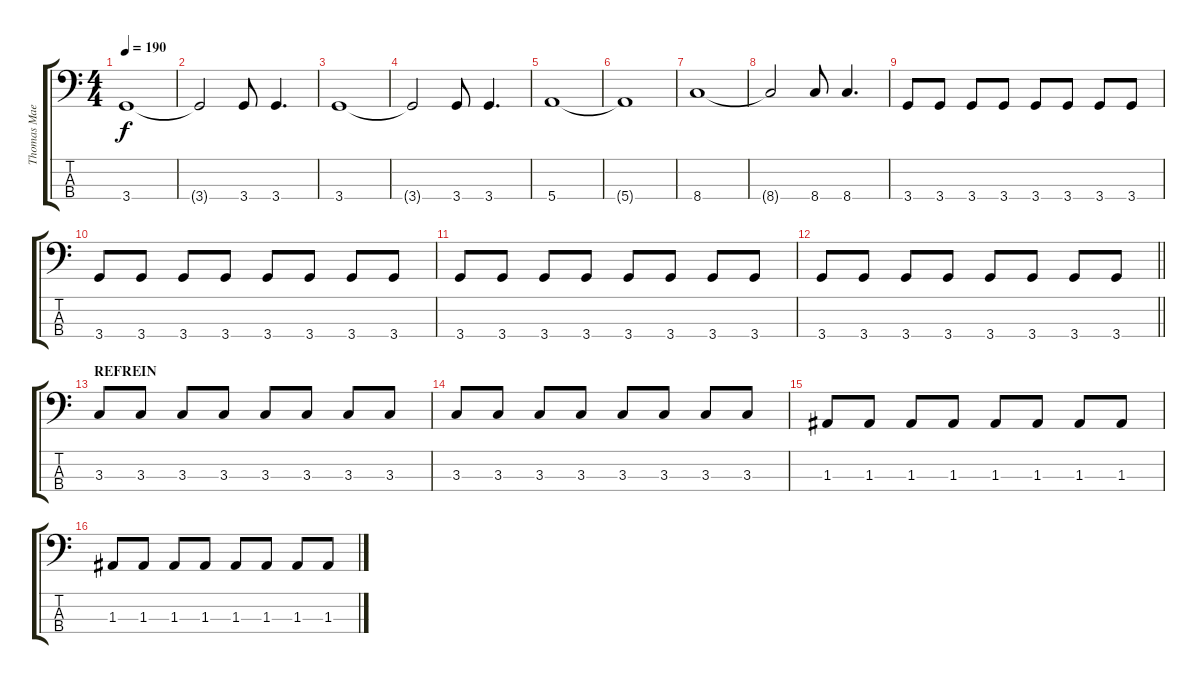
\track ("Thomas Maes" "Thomas Mae") {instrument electricbassfinger}
\staff {score tabs}
\tuning (G2 D2 A1 E1) {hide}
\ts (4 4)
\tempo 190
\clef f4
\ks c
3.4.1{dy f} |
3.4{t}.2 3.4.8 3.4.4{d} |
3.4.1 |
3.4{t}.2 3.4.8 3.4.4{d} |
5.4.1 |
5.4{t}.1 |
8.4.1 |
8.4{t}.2 8.4.8 8.4.4{d} |
3.4.8 3.4.8 3.4.8 3.4.8 3.4.8 3.4.8 3.4.8 3.4.8 |
3.4.8 3.4.8 3.4.8 3.4.8 3.4.8 3.4.8 3.4.8 3.4.8 |
3.4.8 3.4.8 3.4.8 3.4.8 3.4.8 3.4.8 3.4.8 3.4.8 |
\barLineRight lightlight
3.4.8 3.4.8 3.4.8 3.4.8 3.4.8 3.4.8 3.4.8 3.4.8 |
\section ("" "REFREIN")
3.3.8 3.3.8 3.3.8 3.3.8 3.3.8 3.3.8 3.3.8 3.3.8 |
3.3.8 3.3.8 3.3.8 3.3.8 3.3.8 3.3.8 3.3.8 3.3.8 |
1.3.8 1.3.8 1.3.8 1.3.8 1.3.8 1.3.8 1.3.8 1.3.8 |
1.3.8 1.3.8 1.3.8 1.3.8 1.3.8 1.3.8 1.3.8 1.3.8
